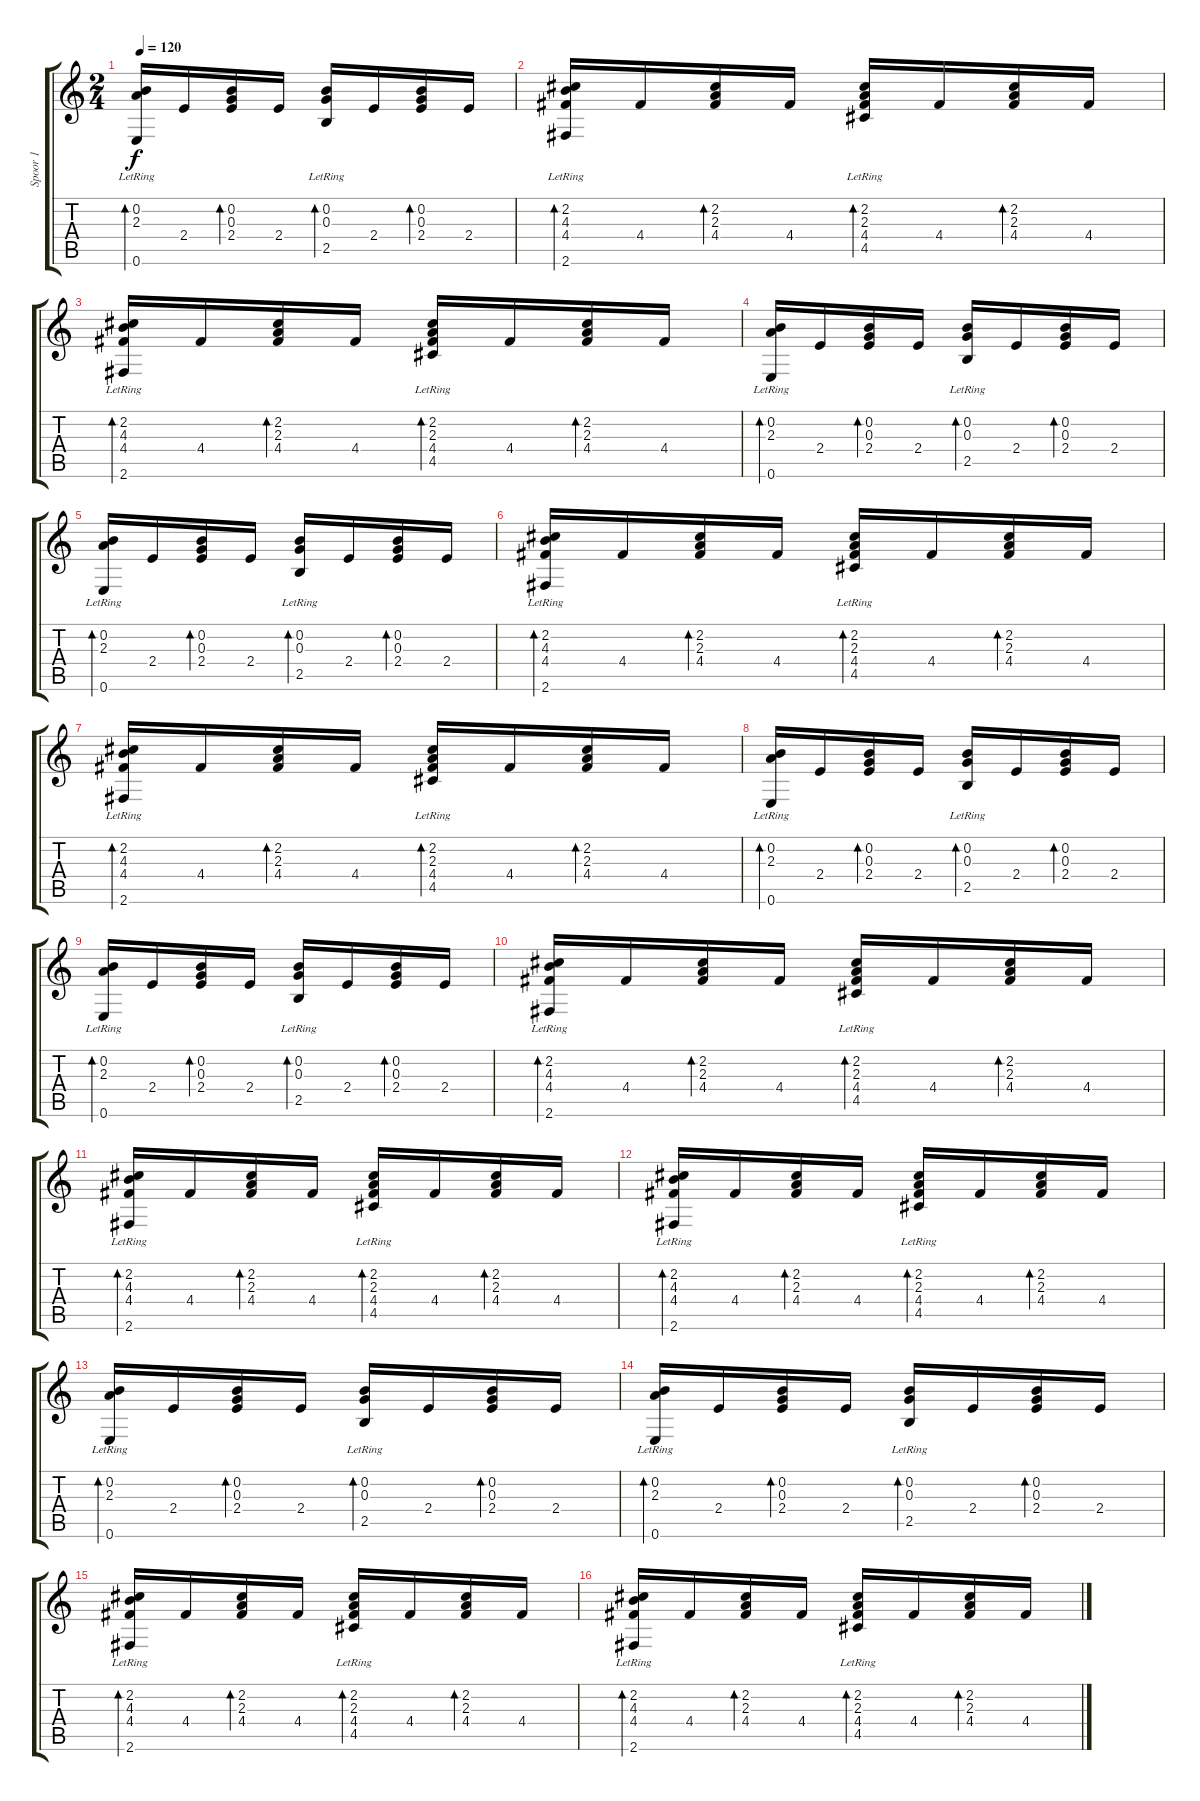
\track ("Spoor 1" "Spoor 1") {instrument acousticguitarnylon}
\staff {score tabs}
\tuning (E4 B3 G3 D3 A2 E2) {hide}
\ts (2 4)
\tempo 120
\clef g2
\ks c
(0.2 2.3 0.6{lr}).16{bd 480 dy f} 2.4.16 (0.2 0.3 2.4).16{bd 480} 2.4.16 (0.2 0.3 2.5{lr}).16{bd 480} 2.4.16 (0.2 0.3 2.4).16{bd 480} 2.4.16 |
(2.2 4.3 4.4 2.6{lr}).16{bd 480} 4.4.16 (2.2 2.3 4.4).16{bd 480} 4.4.16 (2.2 2.3 4.4 4.5{lr}).16{bd 480} 4.4.16 (2.2 2.3 4.4).16{bd 480} 4.4.16 |
(2.2 4.3 4.4 2.6{lr}).16{bd 480} 4.4.16 (2.2 2.3 4.4).16{bd 480} 4.4.16 (2.2 2.3 4.4 4.5{lr}).16{bd 480} 4.4.16 (2.2 2.3 4.4).16{bd 480} 4.4.16 |
(0.2 2.3 0.6{lr}).16{bd 480} 2.4.16 (0.2 0.3 2.4).16{bd 480} 2.4.16 (0.2 0.3 2.5{lr}).16{bd 480} 2.4.16 (0.2 0.3 2.4).16{bd 480} 2.4.16 |
(0.2 2.3 0.6{lr}).16{bd 480} 2.4.16 (0.2 0.3 2.4).16{bd 480} 2.4.16 (0.2 0.3 2.5{lr}).16{bd 480} 2.4.16 (0.2 0.3 2.4).16{bd 480} 2.4.16 |
(2.2 4.3 4.4 2.6{lr}).16{bd 480} 4.4.16 (2.2 2.3 4.4).16{bd 480} 4.4.16 (2.2 2.3 4.4 4.5{lr}).16{bd 480} 4.4.16 (2.2 2.3 4.4).16{bd 480} 4.4.16 |
(2.2 4.3 4.4 2.6{lr}).16{bd 480} 4.4.16 (2.2 2.3 4.4).16{bd 480} 4.4.16 (2.2 2.3 4.4 4.5{lr}).16{bd 480} 4.4.16 (2.2 2.3 4.4).16{bd 480} 4.4.16 |
(0.2 2.3 0.6{lr}).16{bd 480} 2.4.16 (0.2 0.3 2.4).16{bd 480} 2.4.16 (0.2 0.3 2.5{lr}).16{bd 480} 2.4.16 (0.2 0.3 2.4).16{bd 480} 2.4.16 |
(0.2 2.3 0.6{lr}).16{bd 480} 2.4.16 (0.2 0.3 2.4).16{bd 480} 2.4.16 (0.2 0.3 2.5{lr}).16{bd 480} 2.4.16 (0.2 0.3 2.4).16{bd 480} 2.4.16 |
(2.2 4.3 4.4 2.6{lr}).16{bd 480} 4.4.16 (2.2 2.3 4.4).16{bd 480} 4.4.16 (2.2 2.3 4.4 4.5{lr}).16{bd 480} 4.4.16 (2.2 2.3 4.4).16{bd 480} 4.4.16 |
(2.2 4.3 4.4 2.6{lr}).16{bd 480} 4.4.16 (2.2 2.3 4.4).16{bd 480} 4.4.16 (2.2 2.3 4.4 4.5{lr}).16{bd 480} 4.4.16 (2.2 2.3 4.4).16{bd 480} 4.4.16 |
(2.2 4.3 4.4 2.6{lr}).16{bd 480} 4.4.16 (2.2 2.3 4.4).16{bd 480} 4.4.16 (2.2 2.3 4.4 4.5{lr}).16{bd 480} 4.4.16 (2.2 2.3 4.4).16{bd 480} 4.4.16 |
(0.2 2.3 0.6{lr}).16{bd 480} 2.4.16 (0.2 0.3 2.4).16{bd 480} 2.4.16 (0.2 0.3 2.5{lr}).16{bd 480} 2.4.16 (0.2 0.3 2.4).16{bd 480} 2.4.16 |
(0.2 2.3 0.6{lr}).16{bd 480} 2.4.16 (0.2 0.3 2.4).16{bd 480} 2.4.16 (0.2 0.3 2.5{lr}).16{bd 480} 2.4.16 (0.2 0.3 2.4).16{bd 480} 2.4.16 |
(2.2 4.3 4.4 2.6{lr}).16{bd 480} 4.4.16 (2.2 2.3 4.4).16{bd 480} 4.4.16 (2.2 2.3 4.4 4.5{lr}).16{bd 480} 4.4.16 (2.2 2.3 4.4).16{bd 480} 4.4.16 |
(2.2 4.3 4.4 2.6{lr}).16{bd 480} 4.4.16 (2.2 2.3 4.4).16{bd 480} 4.4.16 (2.2 2.3 4.4 4.5{lr}).16{bd 480} 4.4.16 (2.2 2.3 4.4).16{bd 480} 4.4.16
